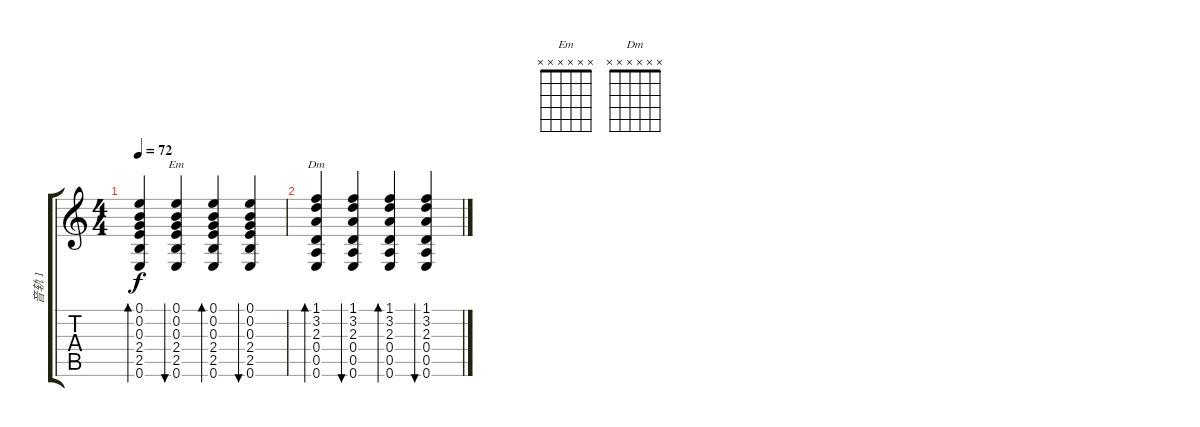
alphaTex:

\track ("音轨 1" "音轨 1") {instrument acousticguitarsteel}
\staff {score tabs}
\tuning (E4 B3 G3 D3 A2 E2) {hide}
\chord ("Em" x x x x x x)
\chord ("Dm" x x x x x x)
\ts (4 4)
\tempo 72
\clef g2
\ks c
(0.1 0.2 0.3 2.4 2.5 0.6).4{bd 30 dy f} (0.1 0.2 0.3 2.4 2.5 0.6).4{bu 30 ch "Em"} (0.1 0.2 0.3 2.4 2.5 0.6).4{bd 30} (0.1 0.2 0.3 2.4 2.5 0.6).4{bu 30} |
(1.1 3.2 2.3 0.4 0.5 0.6).4{bd 30 ch "Dm"} (1.1 3.2 2.3 0.4 0.5 0.6).4{bu 30} (1.1 3.2 2.3 0.4 0.5 0.6).4{bd 30} (1.1 3.2 2.3 0.4 0.5 0.6).4{bu 30}
